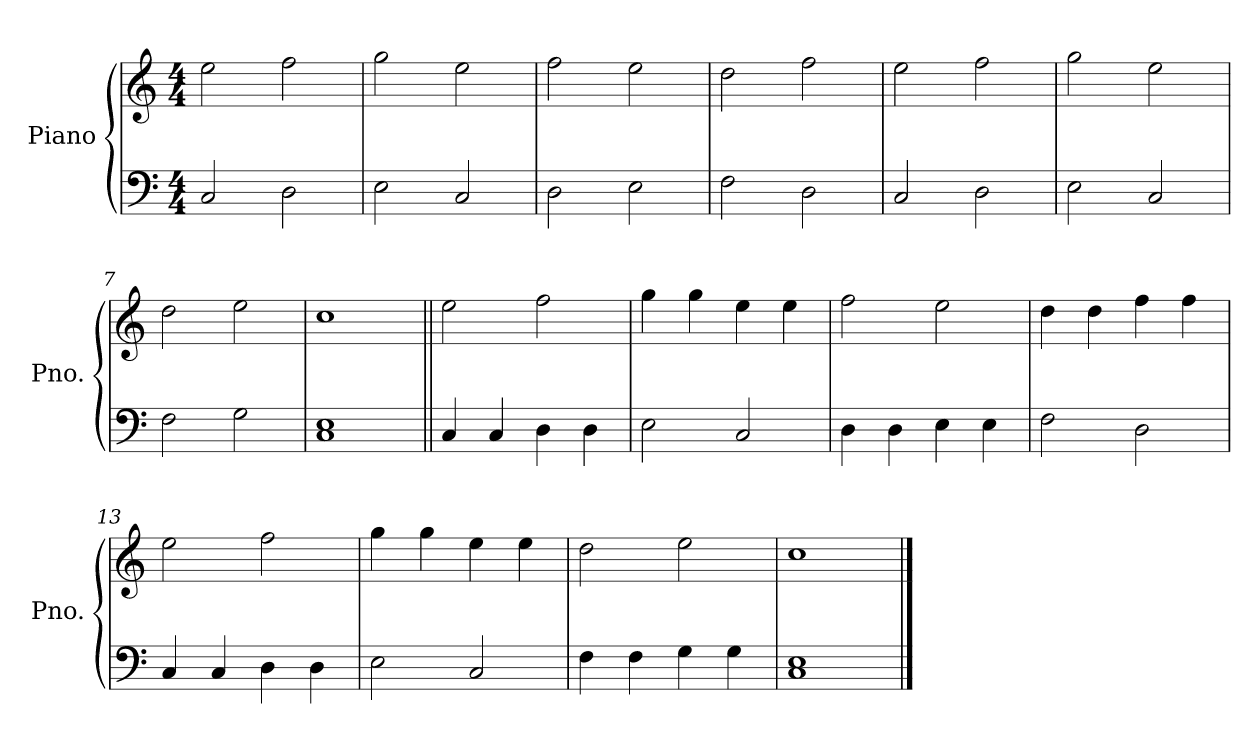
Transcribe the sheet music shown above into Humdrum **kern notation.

**kern	**kern
*part1	*part1
*staff2	*staff1
*I"Piano	*
*I'Pno.	*
*clefF4	*clefG2
*k[]	*k[]
*M4/4	*M4/4
=1	=1
2C/	2ee\
2D\	2ff\
=2	=2
2E\	2gg\
2C/	2ee\
=3	=3
2D\	2ff\
2E\	2ee\
=4	=4
2F\	2dd\
2D\	2ff\
=5	=5
2C/	2ee\
2D\	2ff\
=6	=6
2E\	2gg\
2C/	2ee\
=7	=7
2F\	2dd\
2G\	2ee\
=8	=8
1C 1E	1cc
!!LO:LB:g=z
=9||	=9||
4C/	2ee\
4C/	.
4D\	2ff\
4D\	.
=10	=10
2E\	4gg\
.	4gg\
2C/	4ee\
.	4ee\
=11	=11
4D\	2ff\
4D\	.
4E\	2ee\
4E\	.
=12	=12
2F\	4dd\
.	4dd\
2D\	4ff\
.	4ff\
=13	=13
4C/	2ee\
4C/	.
4D\	2ff\
4D\	.
=14	=14
2E\	4gg\
.	4gg\
2C/	4ee\
.	4ee\
=15	=15
4F\	2dd\
4F\	.
4G\	2ee\
4G\	.
=16	=16
1C 1E	1cc
==	==
*-	*-
